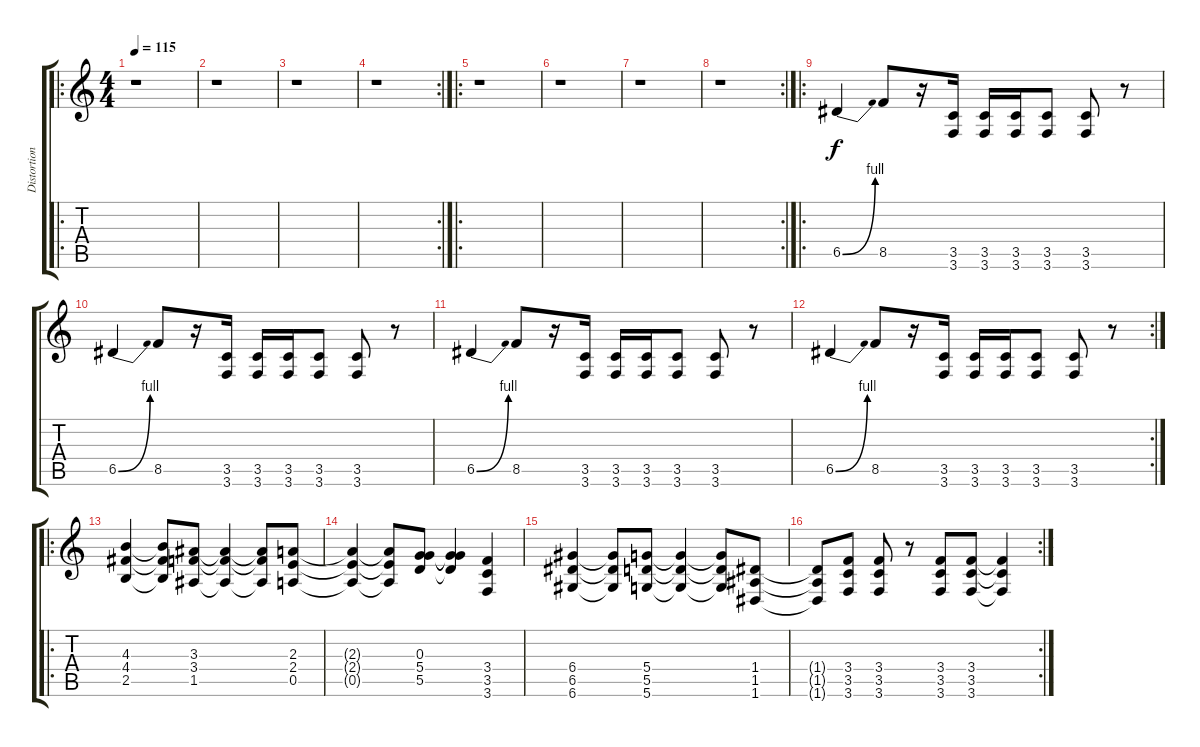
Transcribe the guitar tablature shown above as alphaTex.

\track ("Distortion Guitar" "Distortion") {instrument distortionguitar}
\staff {score tabs}
\tuning (E4 B3 G3 D3 A2 D2) {hide}
\ro
\ts (4 4)
\tempo 115
\clef g2
\ks c
r.1{dy f} |
r.1 |
r.1 |
\rc 2
r.1 |
\ro
r.1 |
r.1 |
r.1 |
\rc 2
r.1 |
\ro
6.5{be (bend 0 0 60 4)}.4 8.5.8 r.16 (3.5 3.6).16 (3.5 3.6).16 (3.5 3.6).16 (3.5 3.6).8 (3.5 3.6).8 r.8 |
6.5{be (bend 0 0 60 4)}.4 8.5.8 r.16 (3.5 3.6).16 (3.5 3.6).16 (3.5 3.6).16 (3.5 3.6).8 (3.5 3.6).8 r.8 |
6.5{be (bend 0 0 60 4)}.4 8.5.8 r.16 (3.5 3.6).16 (3.5 3.6).16 (3.5 3.6).16 (3.5 3.6).8 (3.5 3.6).8 r.8 |
\rc 2
6.5{be (bend 0 0 60 4)}.4 8.5.8 r.16 (3.5 3.6).16 (3.5 3.6).16 (3.5 3.6).16 (3.5 3.6).8 (3.5 3.6).8 r.8 |
\ro
(4.3 4.4 2.5).4 (4.3{t} 4.4{t} 2.5{t}).8 (3.3 3.4 1.5).8 (3.3{t} 3.4{t} 1.5{t}).4 (3.3{t} 3.4{t} 1.5{t}).8 (2.3 2.4 0.5).8 |
(2.3{t} 2.4{t} 0.5{t}).4 (2.3{t} 2.4{t} 0.5{t}).8 (0.3 5.4 5.5).8 (0.3{t} 5.4{t} 5.5{t}).4 (3.4 3.5 3.6).4 |
(6.4 6.5 6.6).4 (6.4{t} 6.5{t} 6.6{t}).8 (5.4 5.5 5.6).8 (5.4{t} 5.5{t} 5.6{t}).4 (5.4{t} 5.5{t} 5.6{t}).8 (1.4 1.5 1.6).8 |
\rc 2
(1.4{t} 1.5{t} 1.6{t}).8 (3.4 3.5 3.6).8 (3.4 3.5 3.6).8 r.8 (3.4 3.5 3.6).8 (3.4 3.5 3.6).8 (3.4{t} 3.5{t} 3.6{t}).4
